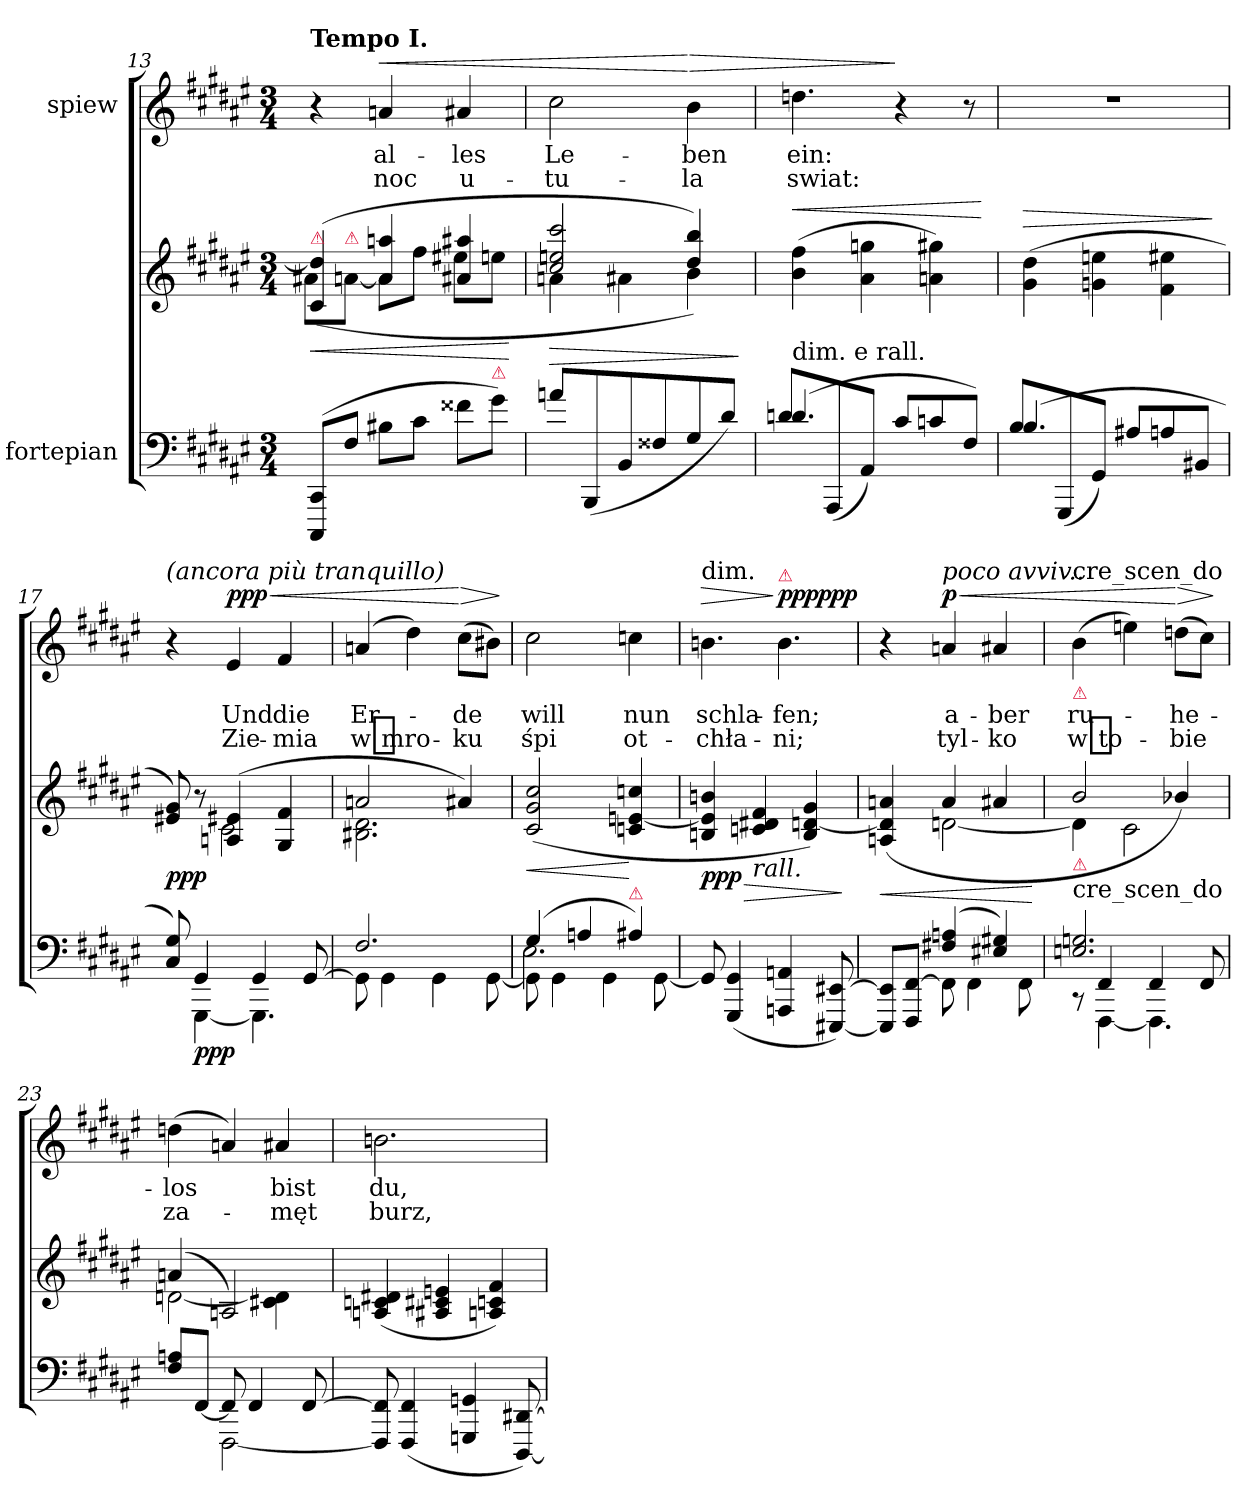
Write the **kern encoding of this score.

**kern	**kern	**dynam	**kern	**text	**text	**dynam
*part2	*part2	*part2	*part1	*part1	*part1	*part1
*staff3	*staff2	*staff2/3	*staff1	*staff1	*staff1	*staff1
*I"fortepian	*	*	*I"spiew	*	*	*
*clefF4	*clefG2	*	*clefG2	*	*	*
*k[f#c#g#d#a#e#]	*k[f#c#g#d#a#e#]	*	*k[f#c#g#d#a#e#]	*	*	*
*M3/4	*M3/4	*	*M3/4	*	*	*
=13	=13	=13	=13	=13	=13	=13
*	*^	*	*	*	*	*
!	!	!	!	!LO:TX:a:B:t=Tempo I.	!	!	!
!	!LO:TX:a:color=crimson:t=⚠	!	!	!	!	!	!
(8CCC#/ 8CC#/L	(<(>4c#/ 4dd#]/	8a#X\L	<	4r	.	.	.
!	!	!LO:TX:a:color=crimson:t=⚠	!	!	!	!	!
8F#/J	.	[8an\J	.	.	.	.	.
!	!	!	!	!	!	!	!LO:HP:a
8B#X\L	4a/ 4aan/	8a\L]	.	4an/	al-	noc	<
8c#\J	.	8ff#\J	.	.	.	.	.
8f##X\L	4a#X/ 4aa#X/	8ee#X\L	.	4a#X/	-les	u-	.
!LO:TX:a:color=crimson:t=⚠	!	!	!	!	!	!	!
8g#\J)	.	8een\J	.	.	.	.	.
*	*v	*v	*	*	*	*	*
.	.	[	.	.	.	.
=14	=14	=14	=14	=14	=14	=14
*	*^	*	*	*	*	*
8an\L	2cc#/ 2een/ 2ccc#/	4an\	>	2cc#\	Le-	-tu-	.
(8BBB/	.	.	.	.	.	.	.
8BB/	.	4a#X\	.	.	.	.	.
8F##X/	.	.	.	.	.	.	.
!	!	!	!	!	!	!	!LO:HP:n=1:a
8G#/	4dd#/ 4bb/))	4b\	.	4b\	-ben	-la	[ >
8d#/J)	.	.	.	.	.	.	.
*	*v	*v	*	*	*	*	*
.	.	]	.	.	.	.
=15	=15	=15	=15	=15	=15	=15
*^	*	*	*	*	*	*
!	!	!LO:TX:c:t=dim. e rall.	!	!	!	!	!
!	!	!	!LO:HP:a	!	!	!	!
(4.dn/	8d/L	(4b\ 4ff#\	<	4.ddn\	ein:	swiat:	.
.	(8AAA#/	.	.	.	.	.	.
.	8AA#/J)	4a#\ 4ggn\	.	.	.	.	.
8c#/L	8ryy	.	.	4r	.	.	]
8cn/	4ryy	4an\ 4gg#X\)	.	.	.	.	.
8F#/J)	.	.	.	8r	.	.	.
*v	*v	*	*	*	*	*	*
.	.	[	.	.	.	.
=16	=16	=16	=16	=16	=16	=16
*^	*	*	*	*	*	*
!	!	!	!LO:HP:a	!	!	!	!
(4.B/	8B/L	(4g#\ 4dd#\	>	2.r	.	.	.
.	(8GGG#/	.	.	.	.	.	.
.	8GG#/J)	4gn\ 4een\	.	.	.	.	.
8A#X/L	8ryy	.	.	.	.	.	.
8An/	4ryy	4f#\ 4ee#X\	.	.	.	.	.
8BB#X/J	.	.	.	.	.	.	.
*v	*v	*	*	*	*	*	*
.	.	]	.	.	.	.
=17	=17	=17	=17	=17	=17	=17
*^	*^	*	*	*	*	*
!	!	!	!	!	!LO:TX:a:i:t=(ancora più tranquillo)	!	!	!
8C#/ 8G#/)	8ryy	8e#X/ 8g#/)	4ryy	ppp	4r	.	.	.
!	!	!	!	!LO:DY:b=2	!	!	!	!
4GG#/	[4GGG#\	8r	.	ppp	.	.	.	.
!	!	!	!	!	!	!	!	!LO:HP:a
!	!	!	!	!	!	!	!	!LO:DY:n=1:a
.	.	(4An/ 4e#X/	2c#\	.	4e#/	Und	Zie-	< ppp
4GG#/	4.GGG#\]	.	.	.	.	.	.	.
.	.	4G#/ 4f#/	.	.	4f#/	die	-mia	.
[8GG#/	.	.	.	.	.	.	.	.
=18	=18	=18	=18	=18	=18	=18	=18	=18
2.F#/	8GG#\]	2an/	2.B#X\ 2.d#\	.	(4an/	Er-	w mro-	.
.	4GG#\	.	.	.	.	.	.	.
.	.	.	.	.	4dd#\)	.	.	.
.	4GG#\	.	.	.	.	.	.	.
!	!	!	!	!	!	!	!	!LO:HP:n=1:a
.	.	4a#X/)	.	.	(8cc#\L	-de	-ku	[ >
.	[8GG#\	.	.	.	8b#X\J)	.	.	.
*v	*v	*	*	*	*	*	*	*
*	*v	*v	*	*	*	*	*
.	.	.	.	.	.	]
=19	=19	=19	=19	=19	=19	=19
*^	*	*	*	*	*	*
*	*^	*	*	*	*	*	*
(4G#/	8GG#\]	2.E#\	(>2c#/ 2g#/ 2cc#/	<	2cc#\	will	śpi	.
.	4GG#\	.	.	.	.	.	.	.
4An/	.	.	.	.	.	.	.	.
.	4GG#\	.	.	.	.	.	.	.
!LO:TX:a:color=crimson:t=⚠	!	!	!	!	!	!	!	!
4A#X/)	.	.	4cn/ [4en/ 4ccn/	[	4ccn\	nun	ot-	.
.	[8GG#\	.	.	.	.	.	.	.
*	*v	*v	*	*	*	*	*	*
=20	=20	=20	=20	=20	=20	=20	=20
!	!	!	!	!LO:TX:a:t=dim.	!	!	!
!	!	!	!	!	!	!	!LO:HP:a
*v	*v	*	*	*	*	*	*
8GG#/]	4Bn/ 4e]/ 4bn/	> ppp	4.bn\	schla-	-chła-	>
(4GGG#/ 4GG#/	.	.	.	.	.	.
!	!LO:TX:b:i:t=rall.	!	!	!	!	!
.	4cn/ 4d#X/ 4f#/	.	.	.	.	.
!	!	!	!LO:TX:a:color=crimson:t=⚠	!	!	!
!	!	!	!	!	!	!LO:DY:n=1:a
!	!	!	!	!	!	!LO:DY:n=2:a
4AAAn/ 4AAn/	.	.	4.b\	-fen;	-ni;	] ppp ppp
.	4B/ [4dn/ 4g#/)	.	.	.	.	.
[8EEE#X/ [8EE#X/)	.	.	.	.	.	.
.	.	]	.	.	.	.
=21	=21	=21	=21	=21	=21	=21
*^	*^	*	*	*	*	*
8EEE#]/ 8EE#]/L	4ryy	(>4An/ 4d]/ 4an/	4ryy	<	4r	.	.	.
8FFF#/ [8FF#/J	.	.	.	.	.	.	.	.
!	!	!	!	!	!LO:TX:a:i:t=poco avviv..	!	!	!
!	!	!	!	!	!	!	!	!LO:HP:a
!	!	!	!	!	!	!	!	!LO:DY:n=1:a
(4F#X/ 4An/	8FF#\]	4a/	[2dn\	.	4an/	a-	tyl-	< p
.	4FF#\	.	.	.	.	.	.	.
4E#X/ 4G#X/)	.	4a#X/	.	.	4a#X/	-ber	-ko	.
.	8FF#\	.	.	.	.	.	.	.
*v	*v	*	*	*	*	*	*	*
*	*v	*v	*	*	*	*	*
.	.	[	.	.	.	.
=22	=22	=22	=22	=22	=22	=22
*^	*^	*	*	*	*	*
*	*^	*	*	*	*	*	*	*
!	!	!	!	!	!	!LO:TX:a:t=cre_scen_do	!	!	!
!	!	!	!	!	!	!LO:TX:b:color=crimson:t=⚠	!	!	!
!	!	!	!LO:TX:c:t=cre_scen_do	!	!	!	!	!	!
!	!	!	!LO:TX:b:color=crimson:t=⚠	!	!	!	!	!	!
2.En/ 2.Gn/	8r	8ryy	2b/	4d\]	.	(4b\	ru-	w to-	.
.	[4FFF#\	4FF#/	.	.	.	.	.	.	.
.	.	.	.	2c#\	.	4een\)	.	.	.
.	4.FFF#\]	4FF#/	.	.	.	.	.	.	.
!	!	!	!	!	!	!	!	!	!LO:HP:n=1:a
.	.	.	4b-X/)	.	.	(8ddn\L	-he-	-bie	[ >
.	.	8FF#/	.	.	.	8cc#\J)	.	.	.
*v	*v	*v	*	*	*	*	*	*	*
*	*v	*v	*	*	*	*	*
.	.	.	.	.	.	]
=23	=23	=23	=23	=23	=23	=23
*^	*^	*	*	*	*	*
8F#/ 8An/L	4ryy	(4an/	[2dn\	.	(4ddn\	-los	za-	.
[8FF#/J	.	.	.	.	.	.	.	.
8FF#/]	[2FFF#\	2An/)	.	.	4an/)	.	.	.
4FF#/	.	.	.	.	.	.	.	.
.	.	.	4c#X\ 4dn]\	.	4a#X/	bist	-męt	.
[8FF#/	.	.	.	.	.	.	.	.
*v	*v	*	*	*	*	*	*	*
*	*v	*v	*	*	*	*	*
=24	=24	=24	=24	=24	=24	=24
8FFF#]/ 8FF#]/	(4An/ 4cn/ 4d#X/	.	2.bn\	du,	burz,	.
(4FFF#/ 4FF#/	.	.	.	.	.	.
.	4A#X/ 4c#X/ 4en/	.	.	.	.	.
4GGGn/ 4GGn/	.	.	.	.	.	.
.	4An/ 4cn/ 4f#/)	.	.	.	.	.
[8DDD#/ [8DD#X/)	.	.	.	.	.	.
=	=	=	=	=	=	=
*-	*-	*-	*-	*-	*-	*-
